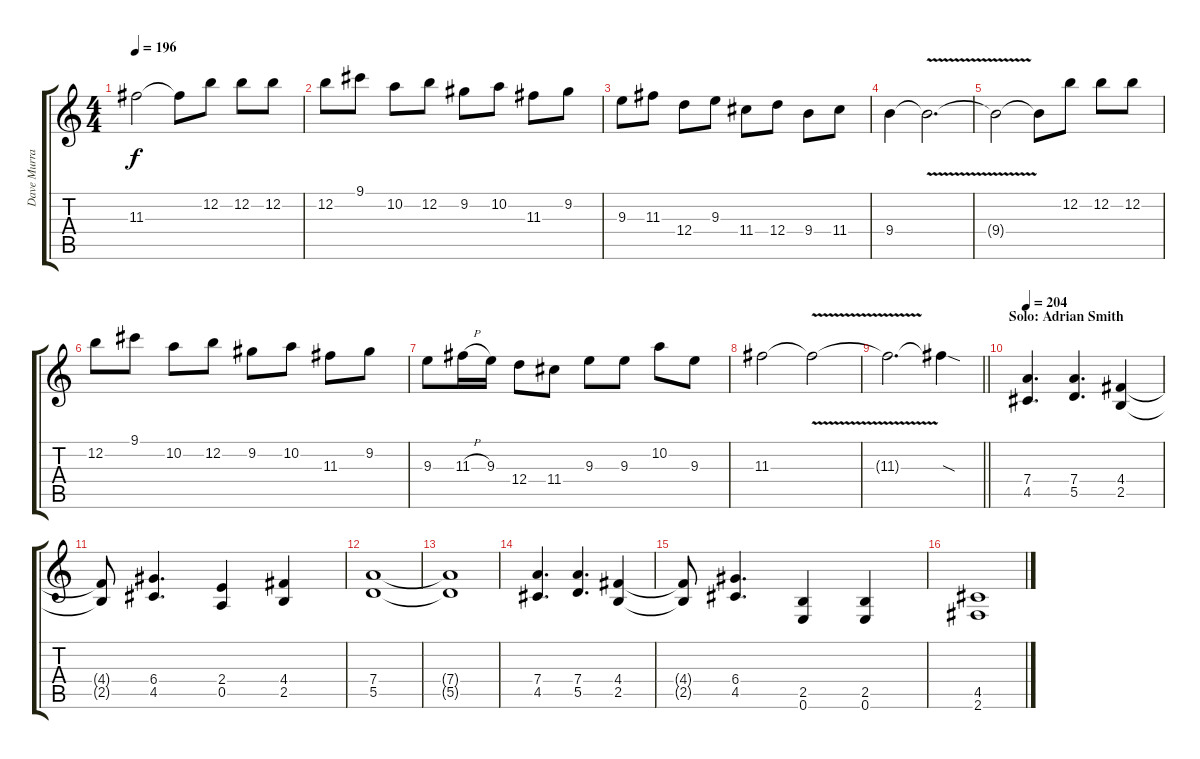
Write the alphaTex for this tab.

\track ("Dave Murray" "Dave Murra") {instrument overdrivenguitar}
\staff {score tabs}
\tuning (E4 B3 G3 D3 A2 E2) {hide}
\ts (4 4)
\tempo 196
\clef g2
\ks c
11.3{t}.2{dy f} 11.3{t}.8 12.2.8 12.2.8 12.2.8 |
12.2.8 9.1.8 10.2.8 12.2.8 9.2.8 10.2.8 11.3.8 9.2.8 |
9.3.8 11.3.8 12.4.8 9.3.8 11.4.8 12.4.8 9.4.8 11.4.8 |
9.4.4 9.4{v t}.2{d} |
9.4{t}.2 9.4{t}.8 12.2.8 12.2.8 12.2.8 |
12.2.8 9.1.8 10.2.8 12.2.8 9.2.8 10.2.8 11.3.8 9.2.8 |
9.3.8 11.3{h}.16 9.3.16 12.4.8 11.4.8 9.3.8 9.3.8 10.2.8 9.3.8 |
11.3.2 11.3{v t}.2 |
\barLineRight lightlight
11.3{t}.2{d} 11.3{sod t}.4 |
\section ("" "Solo: Adrian Smith")
\tempo 204
(7.4 4.5).4{d} (7.4 5.5).4{d} (4.4 2.5).4 |
(4.4{t} 2.5{t}).8 (6.4 4.5).4{d} (2.4 0.5).4 (4.4 2.5).4 |
(7.4 5.5).1 |
(7.4{t} 5.5{t}).1 |
(7.4 4.5).4{d} (7.4 5.5).4{d} (4.4 2.5).4 |
(4.4{t} 2.5{t}).8 (6.4 4.5).4{d} (2.5 0.6).4 (2.5 0.6).4 |
(4.5 2.6).1
